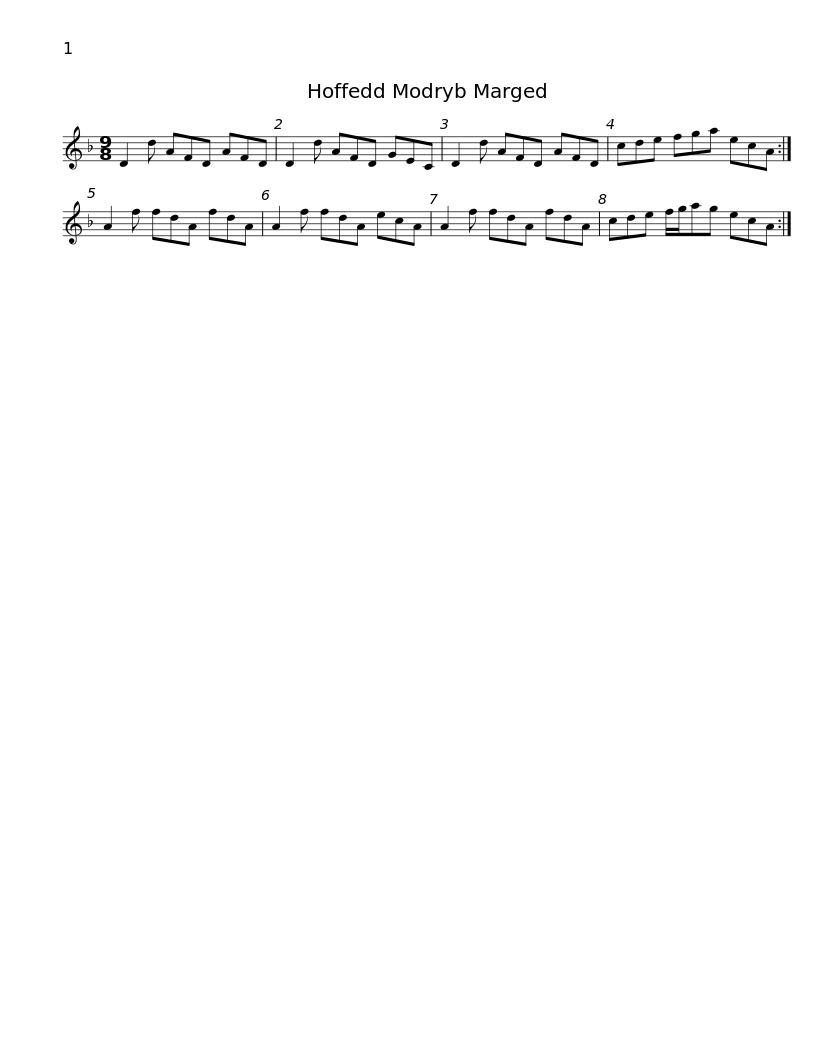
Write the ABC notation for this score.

X:1
L:1/8
M:9/8
I:linebreak $
K:Dmin
V:1 treble
V:1
 D2 d AFD AFD | D2 d AFD GEC | D2 d AFD AFD | cde fga ecA :| A2 f fdA fdA |$ %5
 A2 f fdA ecA | A2 f fdA fdA | cde f/g/ag ecA :| %8
